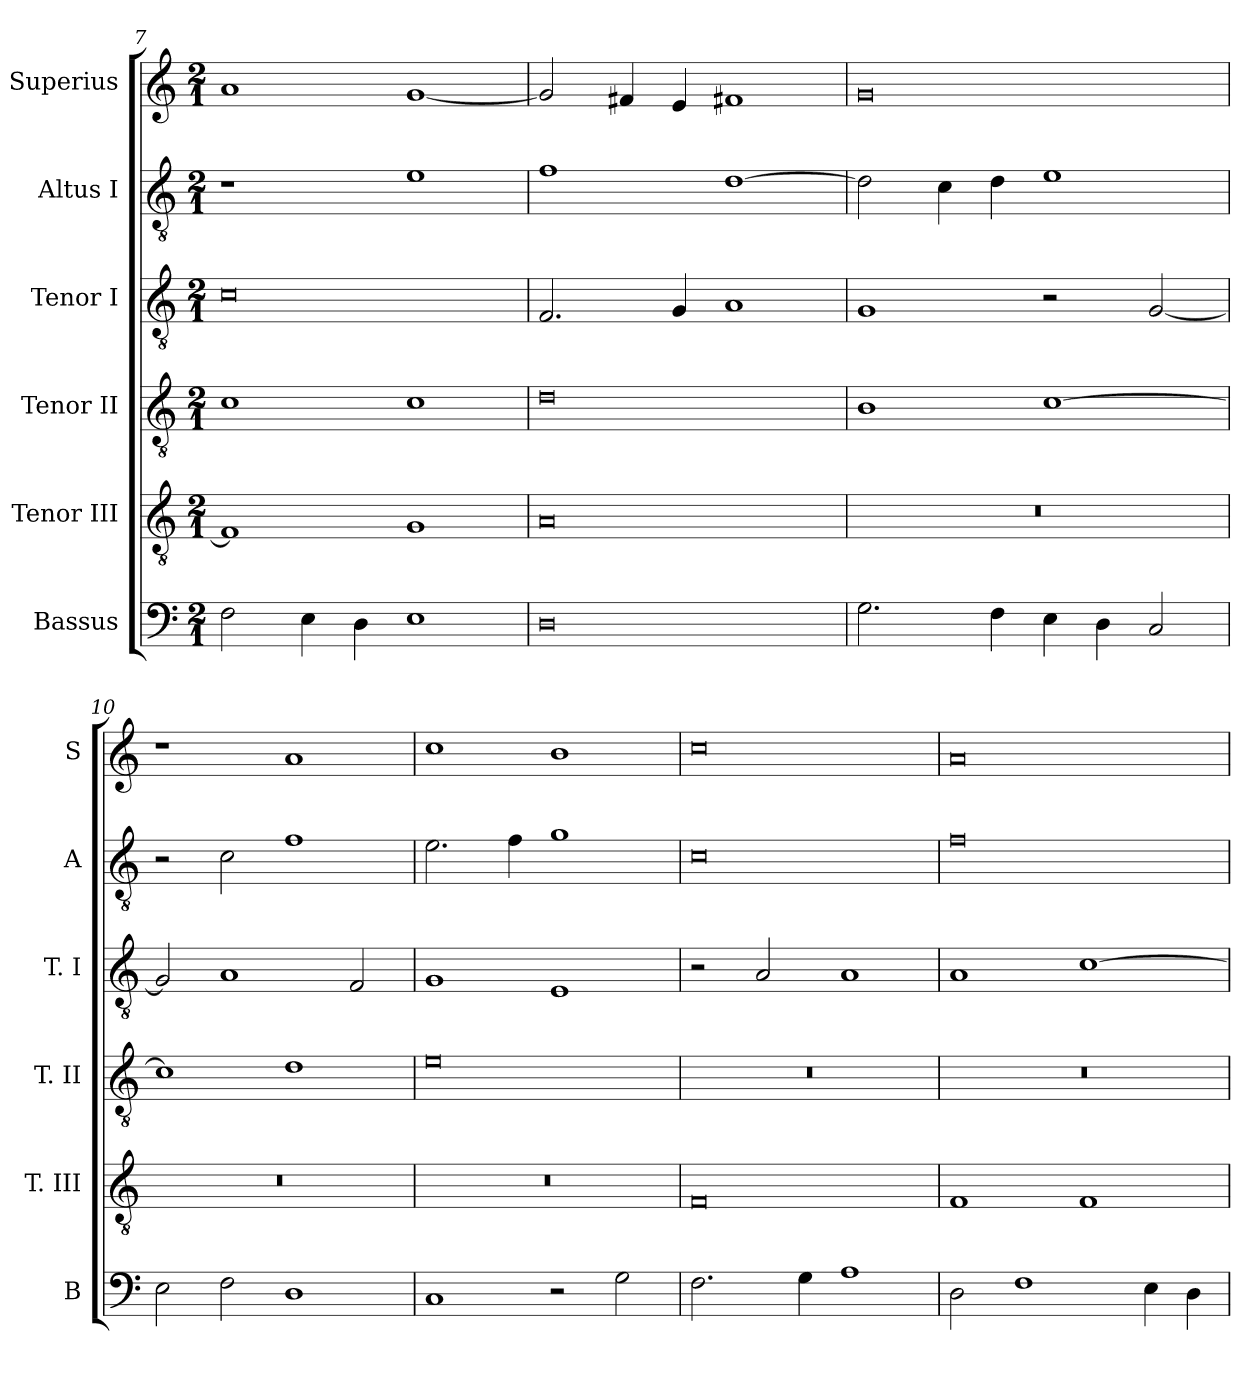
**kern	**kern	**kern	**kern	**kern	**kern
*part6	*part5	*part4	*part3	*part2	*part1
*staff6	*staff5	*staff4	*staff3	*staff2	*staff1
*I"Bassus	*I"Tenor III	*I"Tenor II	*I"Tenor I	*I"Altus I	*I"Superius
*I'B	*I'T. III	*I'T. II	*I'T. I	*I'A	*I'S
*clefF4	*clefGv2	*clefGv2	*clefGv2	*clefGv2	*clefG2
*k[]	*k[]	*k[]	*k[]	*k[]	*k[]
*C:	*C:	*C:	*C:	*C:	*C:
*M2/1	*M2/1	*M2/1	*M2/1	*M2/1	*M2/1
=7	=7	=7	=7	=7	=7
2F	1F]	1c	0c	1r	1a
4E	.	.	.	.	.
4D	.	.	.	.	.
1E	1G	1c	.	1e	[1g
=8	=8	=8	=8	=8	=8
0D	0A	0d	2.F	1f	2g]
.	.	.	.	.	4f#X
.	.	.	4G	.	4e
.	.	.	1A	[1d	1f#X
=9	=9	=9	=9	=9	=9
2.G	0r	1B	1G	2d]	0g
.	.	.	.	4c	.
4F	.	.	.	4d	.
4E	.	[1c	2r	1e	.
4D	.	.	.	.	.
2C	.	.	[2G	.	.
=10	=10	=10	=10	=10	=10
2E	0r	1c]	2G]	2r	1r
2F	.	.	1A	2c	.
1D	.	1d	.	1f	1a
.	.	.	2F	.	.
=11	=11	=11	=11	=11	=11
1C	0r	0e	1G	2.e	1cc
.	.	.	.	4f	.
2r	.	.	1E	1g	1b
2G	.	.	.	.	.
=12	=12	=12	=12	=12	=12
2.F	0F	0r	2r	0c	0cc
.	.	.	2A	.	.
4G	.	.	.	.	.
1A	.	.	1A	.	.
=13	=13	=13	=13	=13	=13
2D	1F	0r	1A	0f	0a
1F	.	.	.	.	.
.	1F	.	[1c	.	.
4E	.	.	.	.	.
4D	.	.	.	.	.
=	=	=	=	=	=
*-	*-	*-	*-	*-	*-
